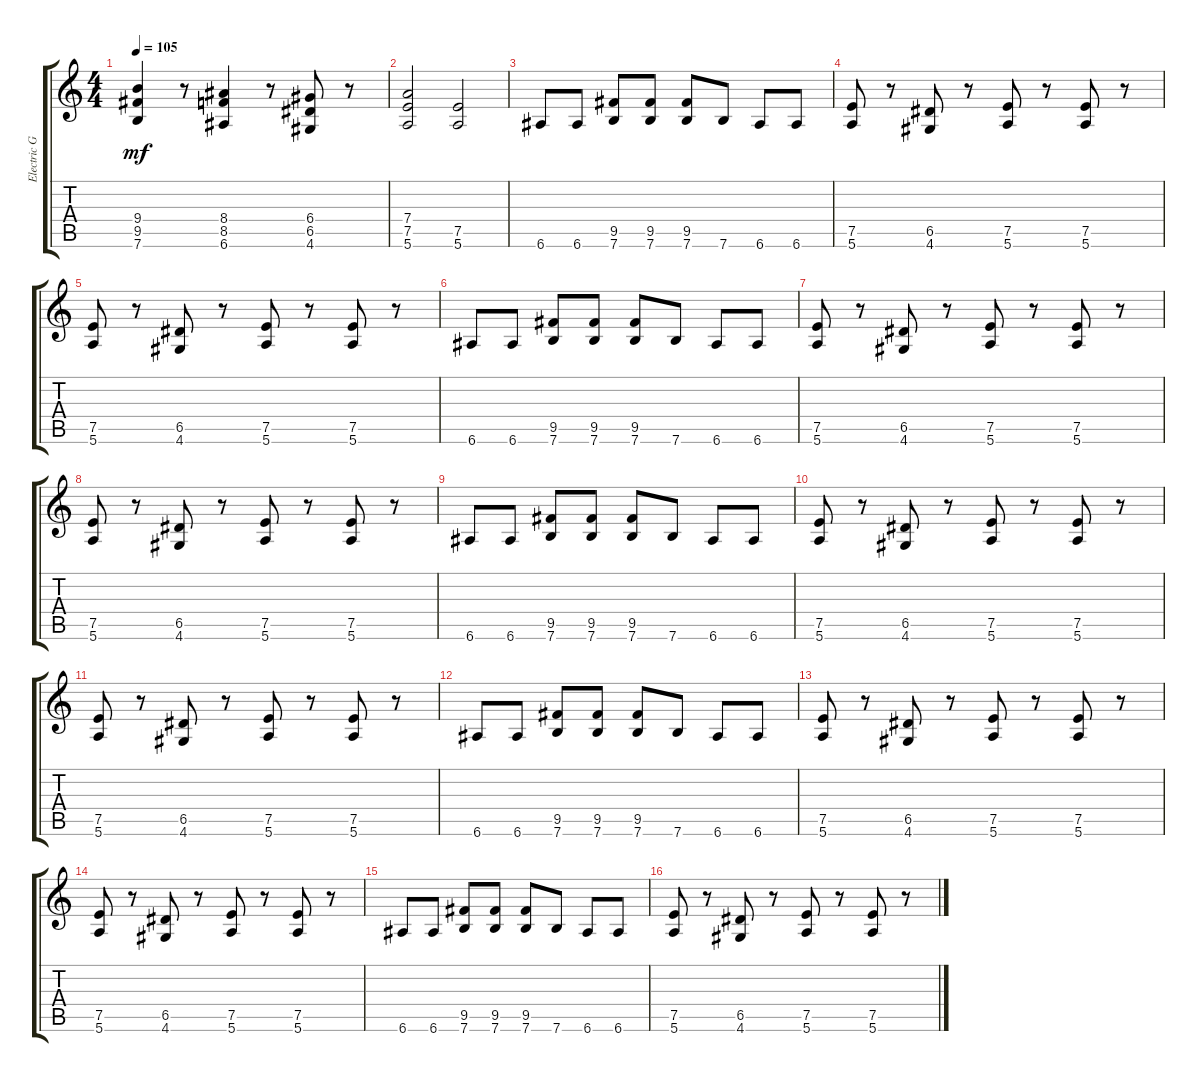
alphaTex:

\track ("Electric Guitar" "Electric G") {instrument overdrivenguitar}
\staff {score tabs}
\tuning (E4 B3 G3 D3 A2 E2) {hide}
\ts (4 4)
\tempo 105
\clef g2
\ks c
(9.4 9.5 7.6).4{dy mf instrument overdrivenguitar} r.8 (8.4 8.5 6.6).4 r.8 (6.4 6.5 4.6).8 r.8 |
(7.4 7.5 5.6).2 (7.5 5.6).2 |
6.6.8 6.6.8 (9.5 7.6).8 (9.5 7.6).8 (9.5 7.6).8 7.6.8 6.6.8 6.6.8 |
(7.5 5.6).8 r.8 (6.5 4.6).8 r.8 (7.5 5.6).8 r.8 (7.5 5.6).8 r.8 |
(7.5 5.6).8 r.8 (6.5 4.6).8 r.8 (7.5 5.6).8 r.8 (7.5 5.6).8 r.8 |
6.6.8 6.6.8 (9.5 7.6).8 (9.5 7.6).8 (9.5 7.6).8 7.6.8 6.6.8 6.6.8 |
(7.5 5.6).8 r.8 (6.5 4.6).8 r.8 (7.5 5.6).8 r.8 (7.5 5.6).8 r.8 |
(7.5 5.6).8 r.8 (6.5 4.6).8 r.8 (7.5 5.6).8 r.8 (7.5 5.6).8 r.8 |
6.6.8 6.6.8 (9.5 7.6).8 (9.5 7.6).8 (9.5 7.6).8 7.6.8 6.6.8 6.6.8 |
(7.5 5.6).8 r.8 (6.5 4.6).8 r.8 (7.5 5.6).8 r.8 (7.5 5.6).8 r.8 |
(7.5 5.6).8 r.8 (6.5 4.6).8 r.8 (7.5 5.6).8 r.8 (7.5 5.6).8 r.8 |
6.6.8 6.6.8 (9.5 7.6).8 (9.5 7.6).8 (9.5 7.6).8 7.6.8 6.6.8 6.6.8 |
(7.5 5.6).8 r.8 (6.5 4.6).8 r.8 (7.5 5.6).8 r.8 (7.5 5.6).8 r.8 |
(7.5 5.6).8 r.8 (6.5 4.6).8 r.8 (7.5 5.6).8 r.8 (7.5 5.6).8 r.8 |
6.6.8 6.6.8 (9.5 7.6).8 (9.5 7.6).8 (9.5 7.6).8 7.6.8 6.6.8 6.6.8 |
(7.5 5.6).8 r.8 (6.5 4.6).8 r.8 (7.5 5.6).8 r.8 (7.5 5.6).8 r.8
